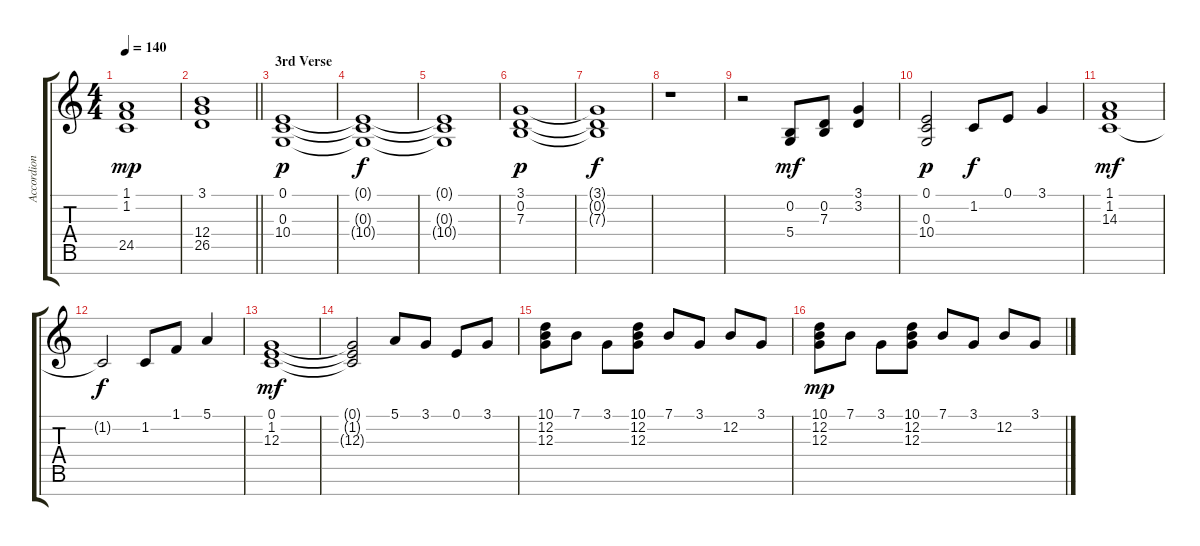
\track ("Accordion" "Accordion") {instrument accordion}
\staff {score tabs}
\tuning (E4 B3 G3 D3 A2 E2 B1) {hide}
\ts (4 4)
\tempo 140
\clef g2
\ks c
(1.1 1.2 24.5).1{dy mp} |
\barLineRight lightlight
(3.1 12.4 26.5).1 |
\section ("" "3rd Verse")
(0.1 0.3 10.4).1{dy p} |
(0.1{t} 0.3{t} 10.4{t}).1{dy f} |
(0.1{t} 0.3{t} 10.4{t}).1 |
(3.1 0.2 7.3).1{dy p} |
(3.1{t} 0.2{t} 7.3{t}).1{dy f} |
r.1 |
r.2 (0.2 5.4).8{dy mf} (0.2 7.3).8 (3.1 3.2).4 |
(0.1 0.3 10.4).2{dy p} 1.2.8{dy f} 0.1.8 3.1.4 |
(1.1 1.2 14.3).1{dy mf} |
1.2{t}.2{dy f} 1.2.8 1.1.8 5.1.4 |
(0.1 1.2 12.3).1{dy mf} |
(0.1{t} 1.2{t} 12.3{t}).2 5.1.8 3.1.8 0.1.8 3.1.8 |
(10.1 12.2 12.3).8 7.1.8 3.1.8 (10.1 12.2 12.3).8 7.1.8 3.1.8 12.2.8 3.1.8 |
(10.1 12.2 12.3).8{dy mp} 7.1.8 3.1.8 (10.1 12.2 12.3).8 7.1.8 3.1.8 12.2.8 3.1.8
